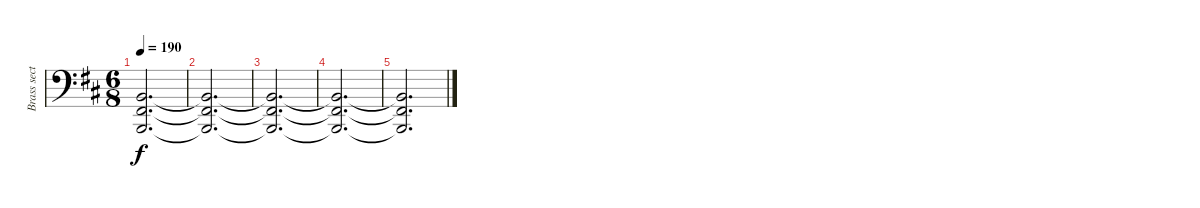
\track ("Brass section" "Brass sect") {instrument brasssection}
\staff {score}
\tuning (Db4 Ab3 E3 B2 Gb2 A1) {hide}
\ts (6 8)
\tempo 190
\clef f4
\ks bminor
(0.4{t} 0.5{t} 2.6{t}).2{d dy f} |
(0.4{t} 0.5{t} 2.6{t}).2{d} |
(0.4{t} 0.5{t} 2.6{t}).2{d} |
(0.4{t} 0.5{t} 2.6{t}).2{d} |
(0.4{t} 0.5{t} 2.6{t}).2{d}
